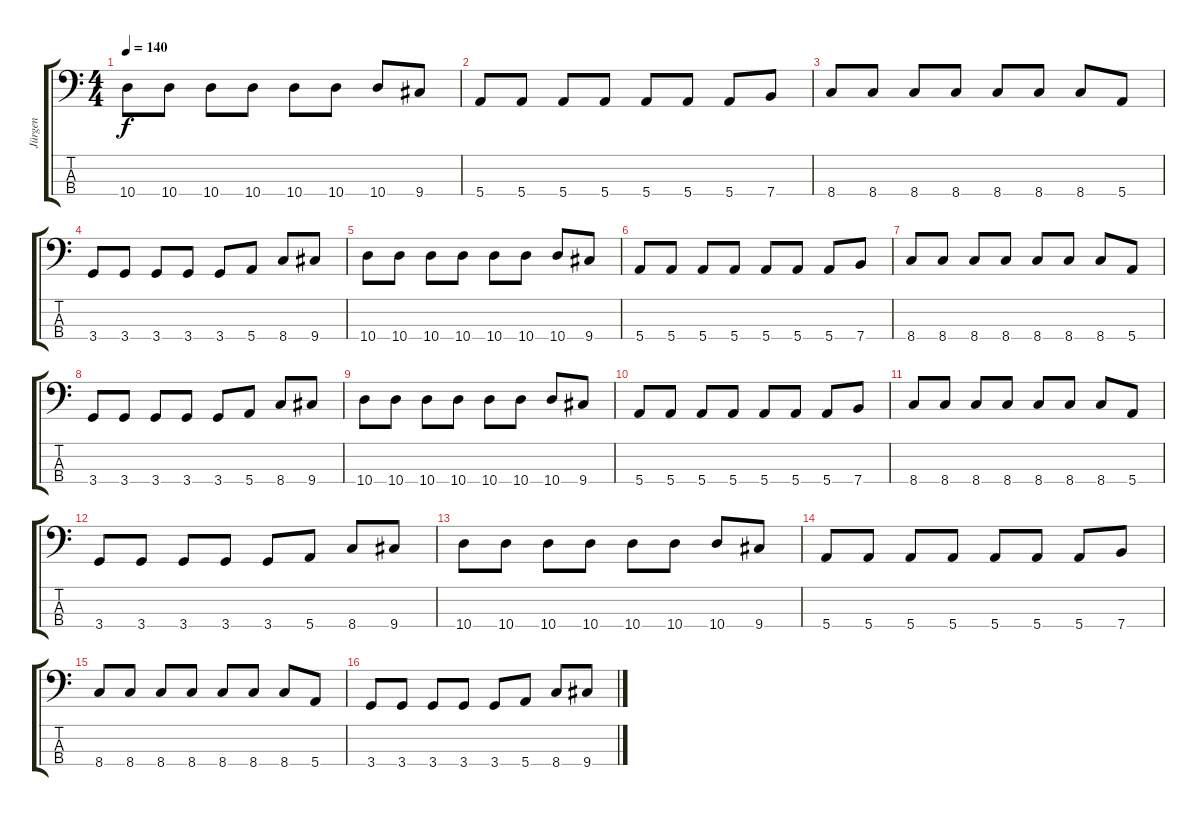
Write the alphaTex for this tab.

\track ("Jürgen" "Jürgen") {instrument slapbass2}
\staff {score tabs}
\tuning (G2 D2 A1 E1) {hide}
\ts (4 4)
\tempo 140
\clef f4
\ks c
10.4.8{dy f} 10.4.8 10.4.8 10.4.8 10.4.8 10.4.8 10.4.8 9.4.8 |
5.4.8 5.4.8 5.4.8 5.4.8 5.4.8 5.4.8 5.4.8 7.4.8 |
8.4.8 8.4.8 8.4.8 8.4.8 8.4.8 8.4.8 8.4.8 5.4.8 |
3.4.8 3.4.8 3.4.8 3.4.8 3.4.8 5.4.8 8.4.8 9.4.8 |
10.4.8 10.4.8 10.4.8 10.4.8 10.4.8 10.4.8 10.4.8 9.4.8 |
5.4.8 5.4.8 5.4.8 5.4.8 5.4.8 5.4.8 5.4.8 7.4.8 |
8.4.8 8.4.8 8.4.8 8.4.8 8.4.8 8.4.8 8.4.8 5.4.8 |
3.4.8 3.4.8 3.4.8 3.4.8 3.4.8 5.4.8 8.4.8 9.4.8 |
10.4.8 10.4.8 10.4.8 10.4.8 10.4.8 10.4.8 10.4.8 9.4.8 |
5.4.8 5.4.8 5.4.8 5.4.8 5.4.8 5.4.8 5.4.8 7.4.8 |
8.4.8 8.4.8 8.4.8 8.4.8 8.4.8 8.4.8 8.4.8 5.4.8 |
3.4.8 3.4.8 3.4.8 3.4.8 3.4.8 5.4.8 8.4.8 9.4.8 |
10.4.8 10.4.8 10.4.8 10.4.8 10.4.8 10.4.8 10.4.8 9.4.8 |
5.4.8 5.4.8 5.4.8 5.4.8 5.4.8 5.4.8 5.4.8 7.4.8 |
8.4.8 8.4.8 8.4.8 8.4.8 8.4.8 8.4.8 8.4.8 5.4.8 |
3.4.8 3.4.8 3.4.8 3.4.8 3.4.8 5.4.8 8.4.8 9.4.8
